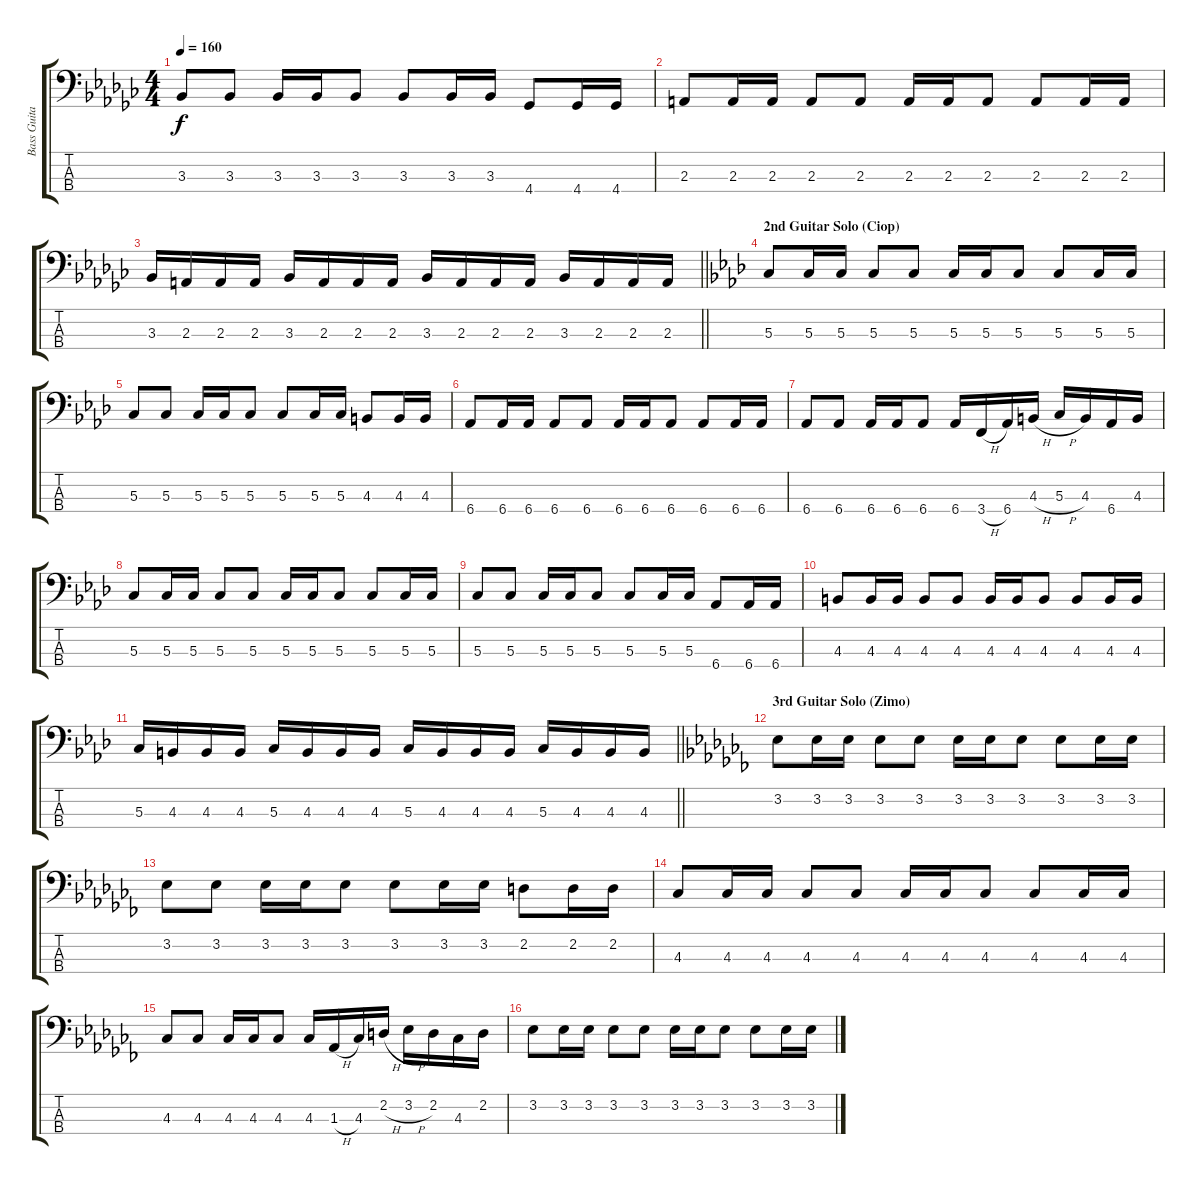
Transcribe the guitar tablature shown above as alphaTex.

\track ("Bass Guitar" "Bass Guita") {instrument electricbassfinger}
\staff {score tabs}
\tuning (F2 C2 G1 D1) {hide}
\ts (4 4)
\tempo 160
\clef f4
\ks ebminor
3.3.8{dy f} 3.3.8 3.3.16 3.3.16 3.3.8 3.3.8 3.3.16 3.3.16 4.4.8 4.4.16 4.4.16 |
2.3.8 2.3.16 2.3.16 2.3.8 2.3.8 2.3.16 2.3.16 2.3.8 2.3.8 2.3.16 2.3.16 |
\barLineRight lightlight
3.3.16 2.3.16 2.3.16 2.3.16 3.3.16 2.3.16 2.3.16 2.3.16 3.3.16 2.3.16 2.3.16 2.3.16 3.3.16 2.3.16 2.3.16 2.3.16 |
\section ("" "2nd Guitar Solo (Ciop)")
\ks fminor
5.3.8 5.3.16 5.3.16 5.3.8 5.3.8 5.3.16 5.3.16 5.3.8 5.3.8 5.3.16 5.3.16 |
5.3.8 5.3.8 5.3.16 5.3.16 5.3.8 5.3.8 5.3.16 5.3.16 4.3.8 4.3.16 4.3.16 |
6.4.8 6.4.16 6.4.16 6.4.8 6.4.8 6.4.16 6.4.16 6.4.8 6.4.8 6.4.16 6.4.16 |
6.4.8 6.4.8 6.4.16 6.4.16 6.4.8 6.4.16 3.4{h}.16 6.4.16 4.3{h}.16 5.3{h}.16 4.3.16 6.4.16 4.3.16 |
5.3.8 5.3.16 5.3.16 5.3.8 5.3.8 5.3.16 5.3.16 5.3.8 5.3.8 5.3.16 5.3.16 |
5.3.8 5.3.8 5.3.16 5.3.16 5.3.8 5.3.8 5.3.16 5.3.16 6.4.8 6.4.16 6.4.16 |
4.3.8 4.3.16 4.3.16 4.3.8 4.3.8 4.3.16 4.3.16 4.3.8 4.3.8 4.3.16 4.3.16 |
\barLineRight lightlight
5.3.16 4.3.16 4.3.16 4.3.16 5.3.16 4.3.16 4.3.16 4.3.16 5.3.16 4.3.16 4.3.16 4.3.16 5.3.16 4.3.16 4.3.16 4.3.16 |
\section ("" "3rd Guitar Solo (Zimo)")
\ks abminor
3.2.8 3.2.16 3.2.16 3.2.8 3.2.8 3.2.16 3.2.16 3.2.8 3.2.8 3.2.16 3.2.16 |
3.2.8 3.2.8 3.2.16 3.2.16 3.2.8 3.2.8 3.2.16 3.2.16 2.2.8 2.2.16 2.2.16 |
4.3.8 4.3.16 4.3.16 4.3.8 4.3.8 4.3.16 4.3.16 4.3.8 4.3.8 4.3.16 4.3.16 |
4.3.8 4.3.8 4.3.16 4.3.16 4.3.8 4.3.16 1.3{h}.16 4.3.16 2.2{h}.16 3.2{h}.16 2.2.16 4.3.16 2.2.16 |
3.2.8 3.2.16 3.2.16 3.2.8 3.2.8 3.2.16 3.2.16 3.2.8 3.2.8 3.2.16 3.2.16
